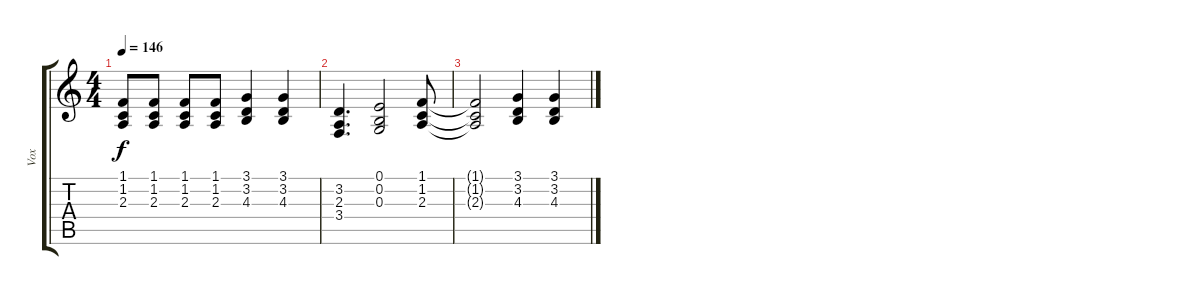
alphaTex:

\track ("Vox" "Vox") {instrument synthvoice}
\staff {score tabs}
\tuning (E4 B3 G3 D3 A2 E2) {hide}
\ts (4 4)
\tempo 146
\clef g2
\ks c
(1.1{t} 1.2{t} 2.3{t}).8{dy f} (1.1 1.2 2.3).8 (1.1 1.2 2.3).8 (1.1 1.2 2.3).8 (3.1 3.2 4.3).4 (3.1 3.2 4.3).4 |
(3.2 2.3 3.4).4{d} (0.1 0.2 0.3).2 (1.1 1.2 2.3).8 |
(1.1{t} 1.2{t} 2.3{t}).2 (3.1 3.2 4.3).4 (3.1 3.2 4.3).4
